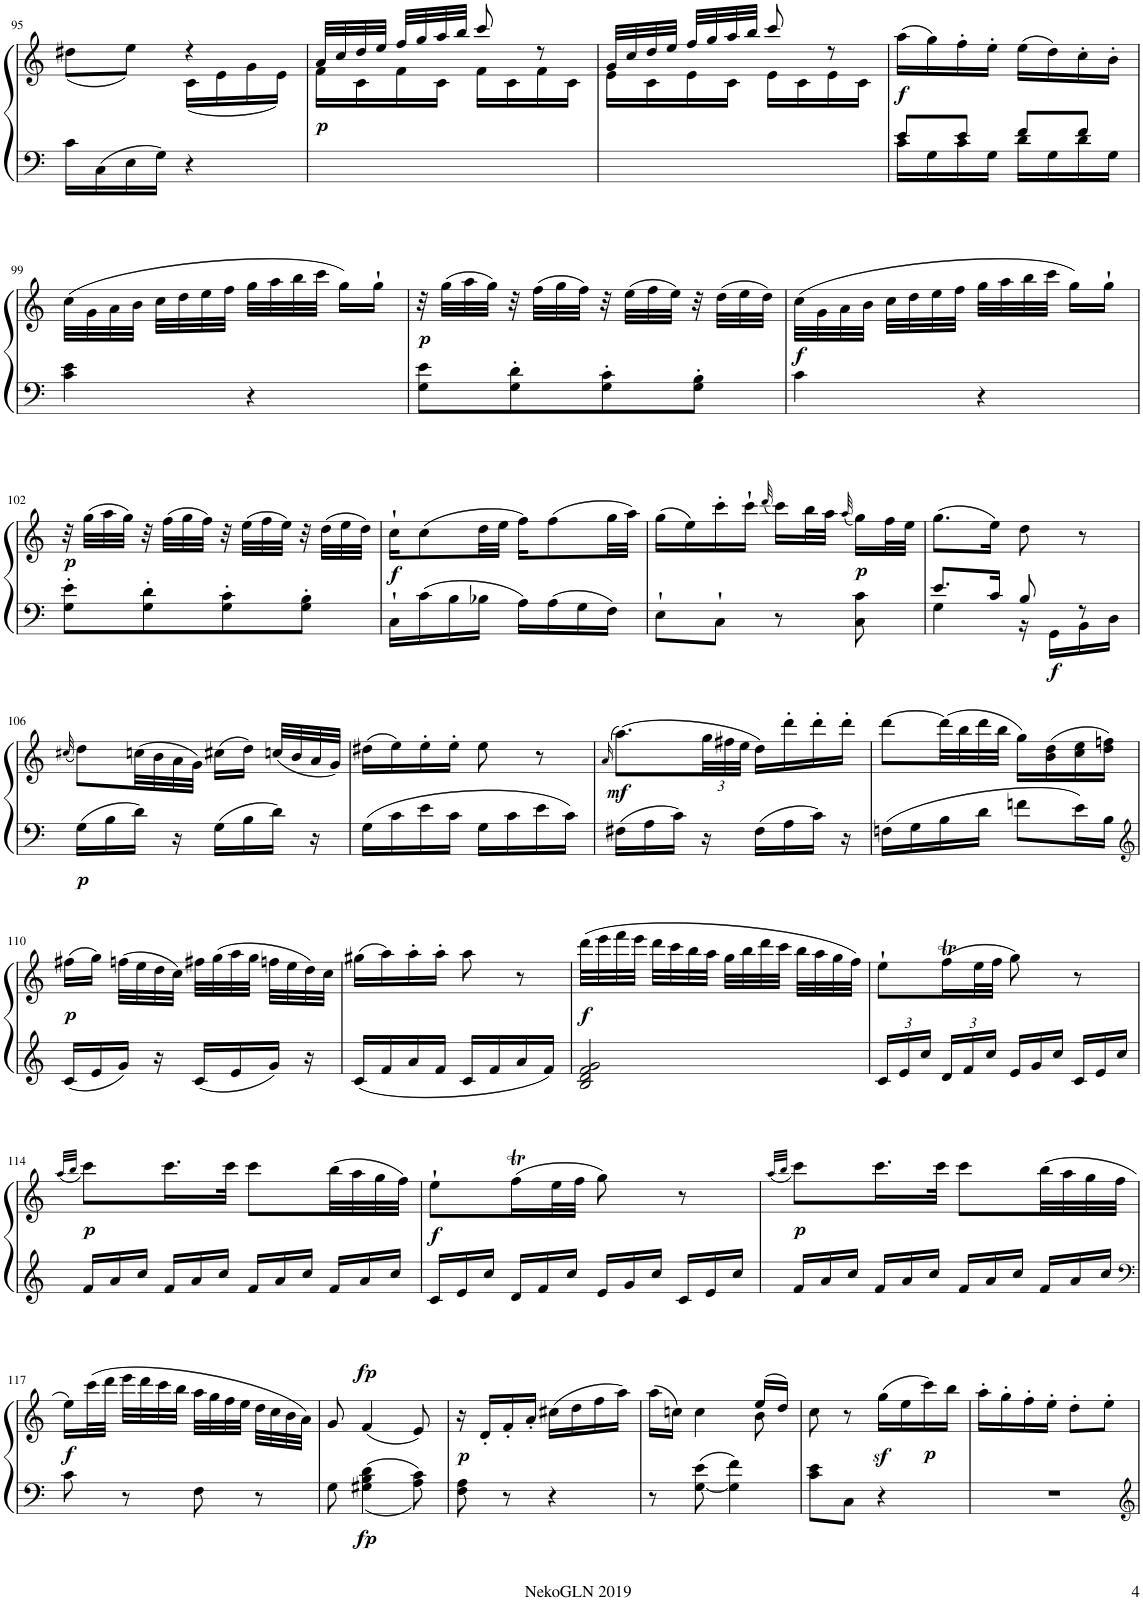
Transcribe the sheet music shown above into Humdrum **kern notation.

**kern	**kern	**dynam
*part1	*part1	*part1
*staff2	*staff1	*staff1/2
*I"Piano	*	*
*I'Pno.	*	*
!!LO:PB:g=z
*clefF4	*clefG2	*
*k[]	*k[]	*
*M2/4	*M2/4	*
=95	=95	=95
*	*^	*
16c\LL	4ryy	(8dd#X\L	.
16C\	.	.	.
16E\	.	8ee\J)	.
16G\JJ	.	.	.
4r	4r	(16c\LL	.
.	.	16e\	.
.	.	16g\	.
.	.	16e\JJ)	.
=96	=96	=96	=96
!	!	!	!LO:DY:b
2ryy	32a/LLL	16f\LL	p
.	32cc/	.	.
.	32dd/	16c\	.
.	32ee/JJJ	.	.
.	32ff/LLL	16f\	.
.	32gg/	.	.
.	32aa/	16c\JJ	.
.	32bb/JJJ	.	.
.	8ccc/	16f\LL	.
.	.	16c\	.
.	8r	16f\	.
.	.	16c\JJ	.
=97	=97	=97	=97
2ryy	32g/LLL	16e\LL	.
.	32cc/	.	.
.	32dd/	16c\	.
.	32ee/JJJ	.	.
.	32ff/LLL	16e\	.
.	32gg/	.	.
.	32aa/	16c\JJ	.
.	32bb/JJJ	.	.
.	8ccc/	16e\LL	.
.	.	16c\	.
.	8r	16e\	.
.	.	16c\JJ	.
=98	=98	=98	=98
*^	*	*	*
!	!	!	!	!LO:DY:b
*	*	*v	*v	*
8e/L	16c\LL	(16aa\LL	f
.	16G\	16gg\)	.
8e/J	16c\	16ff'\	.
.	16G\JJ	16ee'\JJ	.
8f/L	16d\LL	(16ee\LL	.
.	16G\	16dd\)	.
8f/J	16d\	16cc'\	.
.	16G\JJ	16b'\JJ	.
*v	*v	*	*
!!LO:LB:g=z
=99	=99	=99
4c\ 4e\	(32cc\LLL	.
.	32g\	.
.	32a\	.
.	32b\JJJ	.
.	32cc\LLL	.
.	32dd\	.
.	32ee\	.
.	32ff\JJJ	.
4r	32gg\LLL	.
.	32aa\	.
.	32bb\	.
.	32ccc\JJJ	.
.	16gg\LL)	.
.	16gg`\JJ	.
=100	=100	=100
!	!	!LO:DY:a=2
8G\ 8e\L	32r	p
.	(32gg\LLL	.
.	32aa\	.
.	32gg\JJJ)	.
8G\' 8d\'	32r	.
.	(32ff\LLL	.
.	32gg\	.
.	32ff\JJJ)	.
8G\' 8c\'	32r	.
.	(32ee\LLL	.
.	32ff\	.
.	32ee\JJJ)	.
8G\' 8B\'J	32r	.
.	(32dd\LLL	.
.	32ee\	.
.	32dd\JJJ)	.
=101	=101	=101
!	!	!LO:DY:a=2
4c\	(32cc\LLL	f
.	32g\	.
.	32a\	.
.	32b\JJJ	.
.	32cc\LLL	.
.	32dd\	.
.	32ee\	.
.	32ff\JJJ	.
4r	32gg\LLL	.
.	32aa\	.
.	32bb\	.
.	32ccc\JJJ	.
.	16gg\LL)	.
.	16gg`\JJ	.
!!LO:LB:g=z
=102	=102	=102
!	!	!LO:DY:a=2
8G\' 8e\'L	32r	p
.	(32gg\LLL	.
.	32aa\	.
.	32gg\JJJ)	.
8G\' 8d\'	32r	.
.	(32ff\LLL	.
.	32gg\	.
.	32ff\JJJ)	.
8G\' 8c\'	32r	.
.	(32ee\LLL	.
.	32ff\	.
.	32ee\JJJ)	.
8G\' 8B\'J	32r	.
.	(32dd\LLL	.
.	32ee\	.
.	32dd\JJJ)	.
=103	=103	=103
!	!	!LO:DY:b
16C`\LL	16cc`\KL	f
16c\	(8cc\	.
16B\	.	.
16B-X\JJ	32dd\LL	.
.	32ee\JJJ	.
16A\LL	16ff\KL)	.
16A\	(8ff\	.
16G\	.	.
16F\JJ	32gg\LL	.
.	32aa\JJJ)	.
=104	=104	=104
8E`\L	(16gg\LL	.
.	16ee\)	.
8C`\J	16ccc'\	.
.	16ccc`\JJ	.
.	(32qddd/	.
8r	16ccc\LL)	.
.	32bb\L	.
.	32aa\JJJ	.
.	(32qaa/	.
!	!	!LO:DY:b
8C\ 8c\	16gg\LL)	p
.	32ff\L	.
.	32ee\JJJ	.
=105	=105	=105
*^	*	*
8.e/L	4G\	(8.gg\L	.
16c/Jk	.	16ee\Jk)	.
8B/	16r	8dd\	.
!	!	!	!LO:DY:b=2
.	16GG\LL	.	f
8r	16BB\	8r	.
.	16D\JJ	.	.
*v	*v	*	*
!!LO:LB:g=z
=106	=106	=106
.	(32qcc#X/	.
!	!	!LO:DY:b=2
16G\LL	8dd\L)	p
16B\	.	.
16d\JJ	(32ccn\LL	.
.	32b\	.
16r	32a\	.
.	32g\JJJ)	.
16G\LL	(16cc#X\LL	.
16B\	16dd\JJ)	.
16d\JJ	(32ccn/LLL	.
.	32b/	.
16r	32a/	.
.	32g/JJJ)	.
=107	=107	=107
16G\LL	(16dd#X\LL	.
16c\	16ee\)	.
16e\	16ee'\	.
16c\JJ	16ee'\JJ	.
16G\LL	8ee\	.
16c\	.	.
16e\	8r	.
16c\JJ	.	.
=108	=108	=108
.	(>16qa/	.
!	!	!LO:DY:b
16F#X\LL	(8.aa\L)	mf
16A\	.	.
16c\JJ	.	.
*	*Xbrackettup	*
16r	48gg\LL	.
.	48ff#X\	.
.	48ee\JJJ	.
16F#\LL	16dd\LL)	.
16A\	16ddd'\	.
16c\JJ	16ddd'\	.
16r	16ddd'\JJ	.
=109	=109	=109
16Fn\LL	[8ddd\L	.
16G\	.	.
16B\	(32ddd\LL]	.
.	32bb\	.
16d\JJ	32ddd\	.
.	32bb\JJJ	.
8fn\L	16gg\LL)	.
.	(16b\ 16dd\	.
16e\L	16cc\ 16ee\	.
16B\JJ	16dd\ 16ffn\JJ)	.
!!LO:LB:g=z
=110	=110	=110
*clefG2	*	*
!	!	!LO:DY:b
16c/LL	(16ff#X\LL	p
16e/	16gg\JJ)	.
16g/JJ	(32ffn\LLL	.
.	32ee\	.
16r	32dd\	.
.	32cc\JJJ)	.
16c/LL	32ff#X\LLL	.
.	(32gg\	.
16e/	32aa\	.
.	32gg\JJJ	.
16g/JJ	32ffn\LLL	.
.	32ee\	.
16r	32dd\)	.
.	32cc\JJJ	.
=111	=111	=111
16c/LL	(16gg#X\LL	.
16f/	16aa\)	.
16a/	16aa'\	.
16f/JJ	16aa'\JJ	.
16c/LL	8aa\	.
16f/	.	.
16a/	8r	.
16f/JJ	.	.
=112	=112	=112
!	!	!LO:DY:b
2B/ 2d/ 2f/ 2g/	(32ddd\LLL	f
.	32eee\	.
.	32fff\	.
.	32eee\JJJ	.
.	32ddd\LLL	.
.	32ccc\	.
.	32bb\	.
.	32aa\JJJ	.
.	32gg\LLL	.
.	32bb\	.
.	32ddd\	.
.	32ccc\JJJ	.
.	32bb\LLL	.
.	32aa\	.
.	32gg\	.
.	32ff\JJJ)	.
=113	=113	=113
*Xbrackettup	*	*
24c/LL	8ee`\L	.
24e/	.	.
24cc/JJ	.	.
24d/LL	(16ffT\L	.
24f/	.	.
.	32ee\L	.
24cc/JJ	.	.
.	32ff\JJJ	.
*Xtuplet	*	*
24e/LL	8gg\)	.
24g/	.	.
24cc/JJ	.	.
24c/LL	8r	.
24e/	.	.
24cc/JJ	.	.
!!LO:LB:g=z
=114	=114	=114
.	(32qaa/LLL	.
.	32qbb/JJJ	.
!	!	!LO:DY:b
24f/LL	8ccc\L)	p
24a/	.	.
24cc/JJ	.	.
24f/LL	16.ccc\L	.
24a/	.	.
24cc/JJ	.	.
.	32ccc\JJk	.
24f/LL	8ccc\L	.
24a/	.	.
24cc/JJ	.	.
24f/LL	(32bb\LL	.
.	32aa\	.
24a/	.	.
.	32gg\	.
24cc/JJ	.	.
.	32ff\JJJ)	.
=115	=115	=115
!	!	!LO:DY:b
24c/LL	8ee`\L	f
24e/	.	.
24cc/JJ	.	.
24d/LL	(16ffT\L	.
24f/	.	.
.	32ee\L	.
24cc/JJ	.	.
.	32ff\JJJ	.
24e/LL	8gg\)	.
24g/	.	.
24cc/JJ	.	.
24c/LL	8r	.
24e/	.	.
24cc/JJ	.	.
=116	=116	=116
.	(32qaa/LLL	.
.	32qbb/JJJ	.
!	!	!LO:DY:b
24f/LL	8ccc\L)	p
24a/	.	.
24cc/JJ	.	.
24f/LL	16.ccc\L	.
24a/	.	.
24cc/JJ	.	.
.	32ccc\JJk	.
24f/LL	8ccc\L	.
24a/	.	.
24cc/JJ	.	.
24f/LL	(32bb\LL	.
.	32aa\	.
24a/	.	.
.	32gg\	.
24cc/JJ	.	.
.	32ff\JJJ	.
!!LO:LB:g=z
=117	=117	=117
*clefF4	*	*
!	!	!LO:DY:b
8c\	16ee\LL)	f
.	(32ccc\L	.
.	32ddd\JJJ	.
8r	32eee\LLL	.
.	32ddd\	.
.	32ccc\	.
.	32bb\JJJ	.
8F\	32aa\LLL	.
.	32gg\	.
.	32ff\	.
.	32ee\JJJ	.
8r	32dd\LLL	.
.	32cc\	.
.	32b\	.
.	32a\JJJ)	.
=118	=118	=118
8G\	8g/	.
!	!	!LO:DY:b=2
!	!	!LO:DY:n=1:a
4G#X\ 4B\ 4d\	(4f/	fp fp
8A\ 8c\	8e/)	.
=119	=119	=119
!	!	!LO:DY:a=2
8F\ 8A\	16r	p
.	16d'/LL	.
8r	16f'/	.
.	16a'/JJ	.
4r	(16cc#X\LL	.
.	16dd\	.
.	16ff\	.
.	16aa\JJ)	.
=120	=120	=120
*	*^	*
8r	4.ryy	(>16aa\LL	.
.	.	16ccn\JJ)	.
[8G\ 8e\	.	4cc\	.
4G\] 4f\	.	.	.
.	(16ee/LL	8b\	.
.	16dd/JJ)	.	.
*	*v	*v	*
=121	=121	=121
8c\ 8e\L	8cc\	.
8C\J	8r	.
4r	(16ggz<\LL	.
.	16ee\	.
!	!	!LO:DY:b
.	16ccc\)	p
.	16bb\JJ	.
=122	=122	=122
2r	16aa'\LL	.
.	16gg'\	.
.	16ff'\	.
.	16ee'\JJ	.
.	8dd'\L	.
.	8ee'\J	.
=	=	=
*-	*-	*-
